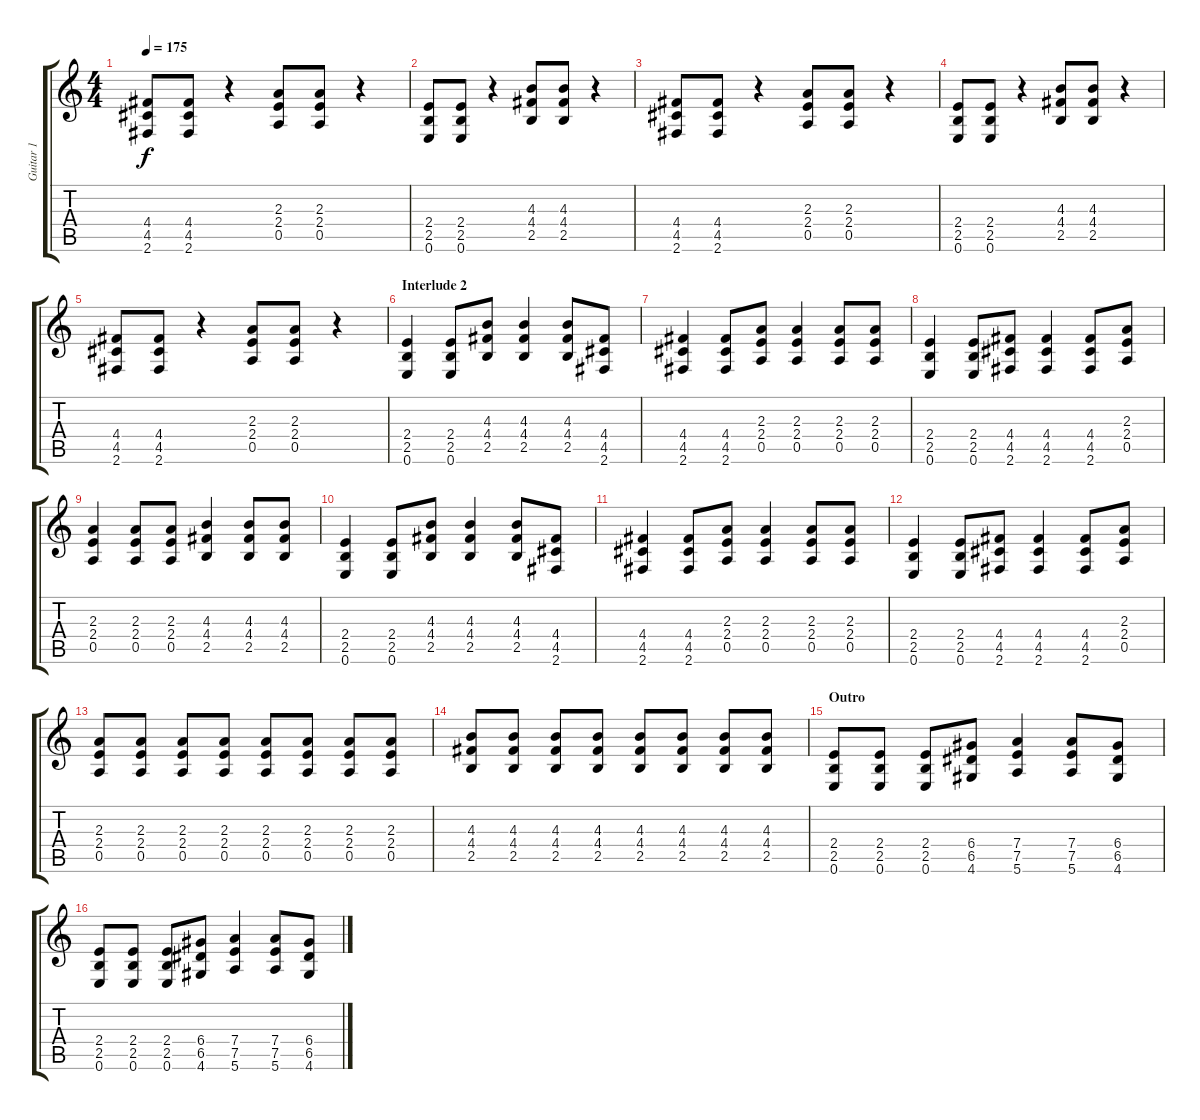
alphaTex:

\track ("Guitar 1" "Guitar 1") {instrument overdrivenguitar}
\staff {score tabs}
\tuning (E4 B3 G3 D3 A2 E2) {hide}
\ts (4 4)
\tempo 175
\clef g2
\ks c
(4.4 4.5 2.6).8{dy f} (4.4 4.5 2.6).8 r.4 (2.3 2.4 0.5).8 (2.3 2.4 0.5).8 r.4 |
(2.4 2.5 0.6).8{balance 0 instrument overdrivenguitar} (2.4 2.5 0.6).8 r.4 (4.3 4.4 2.5).8 (4.3 4.4 2.5).8 r.4 |
(4.4 4.5 2.6).8 (4.4 4.5 2.6).8 r.4 (2.3 2.4 0.5).8 (2.3 2.4 0.5).8 r.4 |
(2.4 2.5 0.6).8{balance 0 instrument overdrivenguitar} (2.4 2.5 0.6).8 r.4 (4.3 4.4 2.5).8 (4.3 4.4 2.5).8 r.4 |
(4.4 4.5 2.6).8 (4.4 4.5 2.6).8 r.4 (2.3 2.4 0.5).8 (2.3 2.4 0.5).8 r.4 |
\section ("" "Interlude 2")
(2.4 2.5 0.6).4{volume 13 balance 5 instrument distortionguitar} (2.4 2.5 0.6).8 (4.3 4.4 2.5).8 (4.3 4.4 2.5).4 (4.3 4.4 2.5).8 (4.4 4.5 2.6).8 |
(4.4 4.5 2.6).4 (4.4 4.5 2.6).8 (2.3 2.4 0.5).8 (2.3 2.4 0.5).4 (2.3 2.4 0.5).8 (2.3 2.4 0.5).8 |
(2.4 2.5 0.6).4 (2.4 2.5 0.6).8 (4.4 4.5 2.6).8 (4.4 4.5 2.6).4 (4.4 4.5 2.6).8 (2.3 2.4 0.5).8 |
(2.3 2.4 0.5).4 (2.3 2.4 0.5).8 (2.3 2.4 0.5).8 (4.3 4.4 2.5).4 (4.3 4.4 2.5).8 (4.3 4.4 2.5).8 |
(2.4 2.5 0.6).4{volume 13 balance 5 instrument distortionguitar} (2.4 2.5 0.6).8 (4.3 4.4 2.5).8 (4.3 4.4 2.5).4 (4.3 4.4 2.5).8 (4.4 4.5 2.6).8 |
(4.4 4.5 2.6).4 (4.4 4.5 2.6).8 (2.3 2.4 0.5).8 (2.3 2.4 0.5).4 (2.3 2.4 0.5).8 (2.3 2.4 0.5).8 |
(2.4 2.5 0.6).4 (2.4 2.5 0.6).8 (4.4 4.5 2.6).8 (4.4 4.5 2.6).4 (4.4 4.5 2.6).8 (2.3 2.4 0.5).8 |
(2.3 2.4 0.5).8 (2.3 2.4 0.5).8 (2.3 2.4 0.5).8 (2.3 2.4 0.5).8 (2.3 2.4 0.5).8 (2.3 2.4 0.5).8 (2.3 2.4 0.5).8 (2.3 2.4 0.5).8 |
(4.3 4.4 2.5).8 (4.3 4.4 2.5).8 (4.3 4.4 2.5).8 (4.3 4.4 2.5).8 (4.3 4.4 2.5).8 (4.3 4.4 2.5).8 (4.3 4.4 2.5).8 (4.3 4.4 2.5).8 |
\section ("" "Outro")
(2.4 2.5 0.6).8 (2.4 2.5 0.6).8 (2.4 2.5 0.6).8 (6.4 6.5 4.6).8 (7.4 7.5 5.6).4 (7.4 7.5 5.6).8 (6.4 6.5 4.6).8 |
(2.4 2.5 0.6).8 (2.4 2.5 0.6).8 (2.4 2.5 0.6).8 (6.4 6.5 4.6).8 (7.4 7.5 5.6).4 (7.4 7.5 5.6).8 (6.4 6.5 4.6).8
